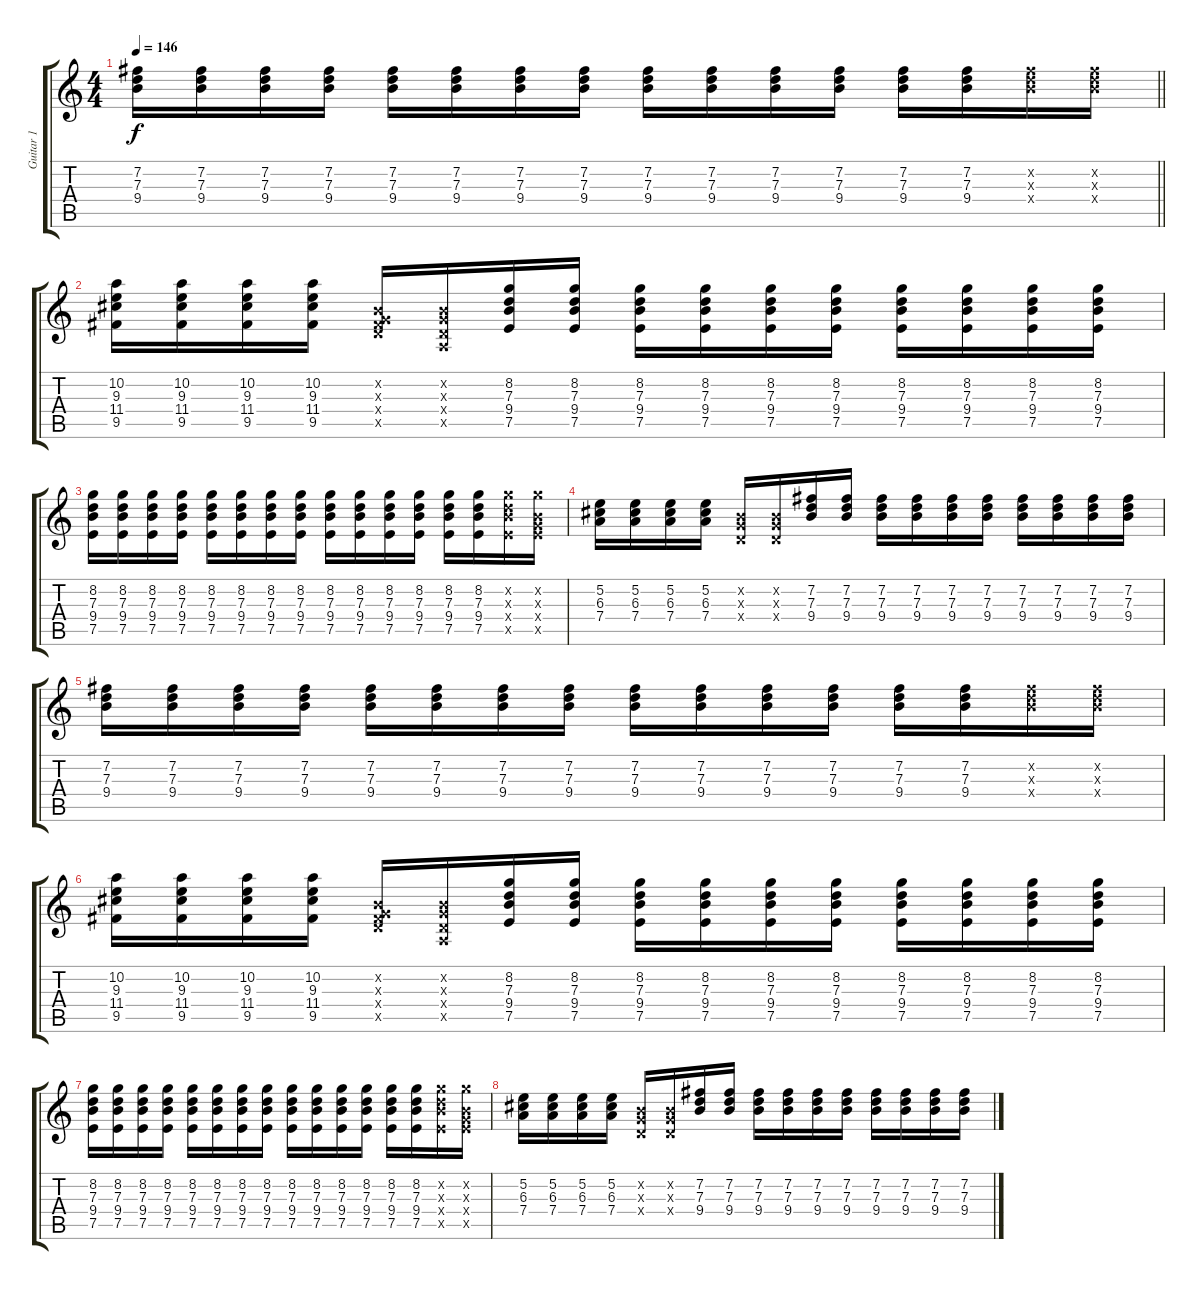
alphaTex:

\track ("Guitar 1" "Guitar 1") {instrument electricguitarjazz}
\staff {score tabs}
\tuning (E4 B3 G3 D3 A2 E2) {hide}
\ts (4 4)
\tempo 146
\clef g2
\barLineRight lightlight
\ks c
(7.2 7.3 9.4).16{dy f} (7.2 7.3 9.4).16 (7.2 7.3 9.4).16 (7.2 7.3 9.4).16 (7.2 7.3 9.4).16 (7.2 7.3 9.4).16 (7.2 7.3 9.4).16 (7.2 7.3 9.4).16 (7.2 7.3 9.4).16 (7.2 7.3 9.4).16 (7.2 7.3 9.4).16 (7.2 7.3 9.4).16 (7.2 7.3 9.4).16 (7.2 7.3 9.4).16 (7.2{x} 7.3{x} 9.4{x}).16 (7.2{x} 7.3{x} 9.4{x}).16 |
(10.2 9.3 11.4 9.5).16 (10.2 9.3 11.4 9.5).16 (10.2 9.3 11.4 9.5).16 (10.2 9.3 11.4 9.5).16 (0.2{x} 0.3{x} 0.4{x} 9.5{x}).16 (0.2{x} 0.3{x} 0.4{x} 0.5{x}).16 (8.2 7.3 9.4 7.5).16 (8.2 7.3 9.4 7.5).16 (8.2 7.3 9.4 7.5).16 (8.2 7.3 9.4 7.5).16 (8.2 7.3 9.4 7.5).16 (8.2 7.3 9.4 7.5).16 (8.2 7.3 9.4 7.5).16 (8.2 7.3 9.4 7.5).16 (8.2 7.3 9.4 7.5).16 (8.2 7.3 9.4 7.5).16 |
(8.2 7.3 9.4 7.5).16 (8.2 7.3 9.4 7.5).16 (8.2 7.3 9.4 7.5).16 (8.2 7.3 9.4 7.5).16 (8.2 7.3 9.4 7.5).16 (8.2 7.3 9.4 7.5).16 (8.2 7.3 9.4 7.5).16 (8.2 7.3 9.4 7.5).16 (8.2 7.3 9.4 7.5).16 (8.2 7.3 9.4 7.5).16 (8.2 7.3 9.4 7.5).16 (8.2 7.3 9.4 7.5).16 (8.2 7.3 9.4 7.5).16 (8.2 7.3 9.4 7.5).16 (8.2{x} 7.3{x} 9.4{x} 7.5{x}).16 (8.2{x} 0.3{x} 9.4{x} 7.5{x}).16 |
(5.2 6.3 7.4).16 (5.2 6.3 7.4).16 (5.2 6.3 7.4).16 (5.2 6.3 7.4).16 (0.2{x} 0.3{x} 0.4{x}).16 (0.2{x} 0.3{x} 0.4{x}).16 (7.2 7.3 9.4).16 (7.2 7.3 9.4).16 (7.2 7.3 9.4).16 (7.2 7.3 9.4).16 (7.2 7.3 9.4).16 (7.2 7.3 9.4).16 (7.2 7.3 9.4).16 (7.2 7.3 9.4).16 (7.2 7.3 9.4).16 (7.2 7.3 9.4).16 |
(7.2 7.3 9.4).16 (7.2 7.3 9.4).16 (7.2 7.3 9.4).16 (7.2 7.3 9.4).16 (7.2 7.3 9.4).16 (7.2 7.3 9.4).16 (7.2 7.3 9.4).16 (7.2 7.3 9.4).16 (7.2 7.3 9.4).16 (7.2 7.3 9.4).16 (7.2 7.3 9.4).16 (7.2 7.3 9.4).16 (7.2 7.3 9.4).16 (7.2 7.3 9.4).16 (7.2{x} 7.3{x} 9.4{x}).16 (7.2{x} 7.3{x} 9.4{x}).16 |
(10.2 9.3 11.4 9.5).16 (10.2 9.3 11.4 9.5).16 (10.2 9.3 11.4 9.5).16 (10.2 9.3 11.4 9.5).16 (0.2{x} 0.3{x} 0.4{x} 9.5{x}).16 (0.2{x} 0.3{x} 0.4{x} 0.5{x}).16 (8.2 7.3 9.4 7.5).16 (8.2 7.3 9.4 7.5).16 (8.2 7.3 9.4 7.5).16 (8.2 7.3 9.4 7.5).16 (8.2 7.3 9.4 7.5).16 (8.2 7.3 9.4 7.5).16 (8.2 7.3 9.4 7.5).16 (8.2 7.3 9.4 7.5).16 (8.2 7.3 9.4 7.5).16 (8.2 7.3 9.4 7.5).16 |
(8.2 7.3 9.4 7.5).16 (8.2 7.3 9.4 7.5).16 (8.2 7.3 9.4 7.5).16 (8.2 7.3 9.4 7.5).16 (8.2 7.3 9.4 7.5).16 (8.2 7.3 9.4 7.5).16 (8.2 7.3 9.4 7.5).16 (8.2 7.3 9.4 7.5).16 (8.2 7.3 9.4 7.5).16 (8.2 7.3 9.4 7.5).16 (8.2 7.3 9.4 7.5).16 (8.2 7.3 9.4 7.5).16 (8.2 7.3 9.4 7.5).16 (8.2 7.3 9.4 7.5).16 (8.2{x} 7.3{x} 9.4{x} 7.5{x}).16 (8.2{x} 0.3{x} 9.4{x} 7.5{x}).16 |
(5.2 6.3 7.4).16 (5.2 6.3 7.4).16 (5.2 6.3 7.4).16 (5.2 6.3 7.4).16 (0.2{x} 0.3{x} 0.4{x}).16 (0.2{x} 0.3{x} 0.4{x}).16 (7.2 7.3 9.4).16 (7.2 7.3 9.4).16 (7.2 7.3 9.4).16 (7.2 7.3 9.4).16 (7.2 7.3 9.4).16 (7.2 7.3 9.4).16 (7.2 7.3 9.4).16 (7.2 7.3 9.4).16 (7.2 7.3 9.4).16 (7.2 7.3 9.4).16
